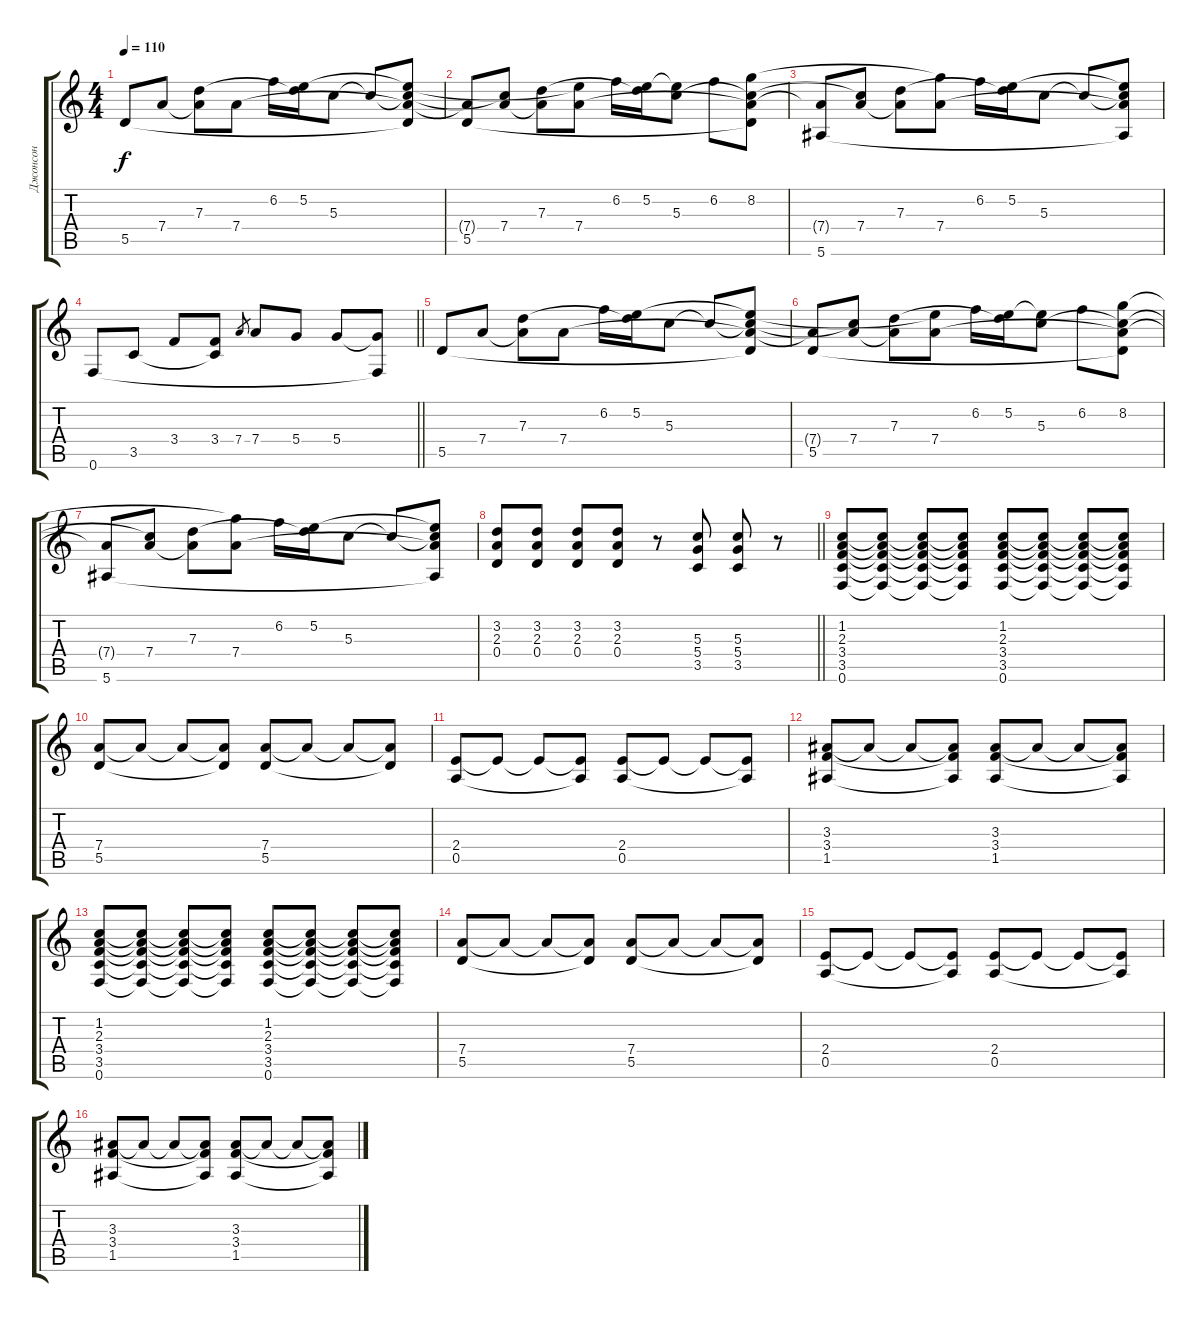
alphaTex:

\track ("Джонсон" "Джонсон") {instrument acousticguitarsteel}
\staff {score tabs}
\tuning (E4 B3 G3 D3 A2 F2) {hide}
\ts (4 4)
\tempo 110
\clef g2
\ks c
5.5.8{dy f} 7.4.8 (7.3 7.4{t}).8 7.4.8 6.2.16 (5.2 7.3{t}).16 5.3.8 5.3{t}.8 (5.2{t} 5.3{t} 7.4{t} 5.5{t}).8 |
(7.4{t} 5.5).8 (5.3{t} 7.4).8 (7.3 7.4{t}).8 (5.2{t} 7.4).8 6.2.16 (5.2 7.3{t}).16 (5.2{t} 5.3).8 6.2.8 (8.2 5.3{t} 7.4{t} 5.5{t}).8 |
(7.4{t} 5.6).8 (5.3{t} 7.4).8 (7.3 7.4{t}).8 (8.2{t} 7.4).8 6.2.16 (5.2 7.3{t}).16 5.3.8 5.3{t}.8 (5.2{t} 5.3{t} 7.4{t} 5.6{t}).8 |
\barLineRight lightlight
0.6.8 3.5.8 3.4.8 (3.4 3.5{t}).8 7.4.8{gr} 7.4.8 5.4.8 5.4.8 (5.4{t} 0.6{t}).8 |
5.5.8 7.4.8 (7.3 7.4{t}).8 7.4.8 6.2.16 (5.2 7.3{t}).16 5.3.8 5.3{t}.8 (5.2{t} 5.3{t} 7.4{t} 5.5{t}).8 |
(7.4{t} 5.5).8 (5.3{t} 7.4).8 (7.3 7.4{t}).8 (5.2{t} 7.4).8 6.2.16 (5.2 7.3{t}).16 (5.2{t} 5.3).8 6.2.8 (8.2 5.3{t} 7.4{t} 5.5{t}).8 |
(7.4{t} 5.6).8 (5.3{t} 7.4).8 (7.3 7.4{t}).8 (8.2{t} 7.4).8 6.2.16 (5.2 7.3{t}).16 5.3.8 5.3{t}.8 (5.2{t} 5.3{t} 7.4{t} 5.6{t}).8 |
\barLineRight lightlight
(3.2 2.3 0.4).8 (3.2 2.3 0.4).8 (3.2 2.3 0.4).8 (3.2 2.3 0.4).8 r.8 (5.3 5.4 3.5).8 (5.3 5.4 3.5).8 r.8 |
(1.2 2.3 3.4 3.5 0.6).8{volume 12 instrument distortionguitar} (1.2{t} 2.3{t} 3.4{t} 3.5{t} 0.6{t}).8 (1.2{t} 2.3{t} 3.4{t} 3.5{t} 0.6{t}).8 (1.2{t} 2.3{t} 3.4{t} 3.5{t} 0.6{t}).8 (1.2 2.3 3.4 3.5 0.6).8 (1.2{t} 2.3{t} 3.4{t} 3.5{t} 0.6{t}).8 (1.2{t} 2.3{t} 3.4{t} 3.5{t} 0.6{t}).8 (1.2{t} 2.3{t} 3.4{t} 3.5{t} 0.6{t}).8 |
(7.4 5.5).8 7.4{t}.8 7.4{t}.8 (7.4{t} 5.5{t}).8 (7.4 5.5).8 7.4{t}.8 7.4{t}.8 (7.4{t} 5.5{t}).8 |
(2.4 0.5).8 2.4{t}.8 2.4{t}.8 (2.4{t} 0.5{t}).8 (2.4 0.5).8 2.4{t}.8 2.4{t}.8 (2.4{t} 0.5{t}).8 |
(3.3 3.4 1.5).8 3.3{t}.8 3.3{t}.8 (3.3{t} 3.4{t} 1.5{t}).8 (3.3 3.4 1.5).8 3.3{t}.8 3.3{t}.8 (3.3{t} 3.4{t} 1.5{t}).8 |
(1.2 2.3 3.4 3.5 0.6).8{volume 12 instrument distortionguitar} (1.2{t} 2.3{t} 3.4{t} 3.5{t} 0.6{t}).8 (1.2{t} 2.3{t} 3.4{t} 3.5{t} 0.6{t}).8 (1.2{t} 2.3{t} 3.4{t} 3.5{t} 0.6{t}).8 (1.2 2.3 3.4 3.5 0.6).8 (1.2{t} 2.3{t} 3.4{t} 3.5{t} 0.6{t}).8 (1.2{t} 2.3{t} 3.4{t} 3.5{t} 0.6{t}).8 (1.2{t} 2.3{t} 3.4{t} 3.5{t} 0.6{t}).8 |
(7.4 5.5).8 7.4{t}.8 7.4{t}.8 (7.4{t} 5.5{t}).8 (7.4 5.5).8 7.4{t}.8 7.4{t}.8 (7.4{t} 5.5{t}).8 |
(2.4 0.5).8 2.4{t}.8 2.4{t}.8 (2.4{t} 0.5{t}).8 (2.4 0.5).8 2.4{t}.8 2.4{t}.8 (2.4{t} 0.5{t}).8 |
(3.3 3.4 1.5).8 3.3{t}.8 3.3{t}.8 (3.3{t} 3.4{t} 1.5{t}).8 (3.3 3.4 1.5).8 3.3{t}.8 3.3{t}.8 (3.3{t} 3.4{t} 1.5{t}).8
